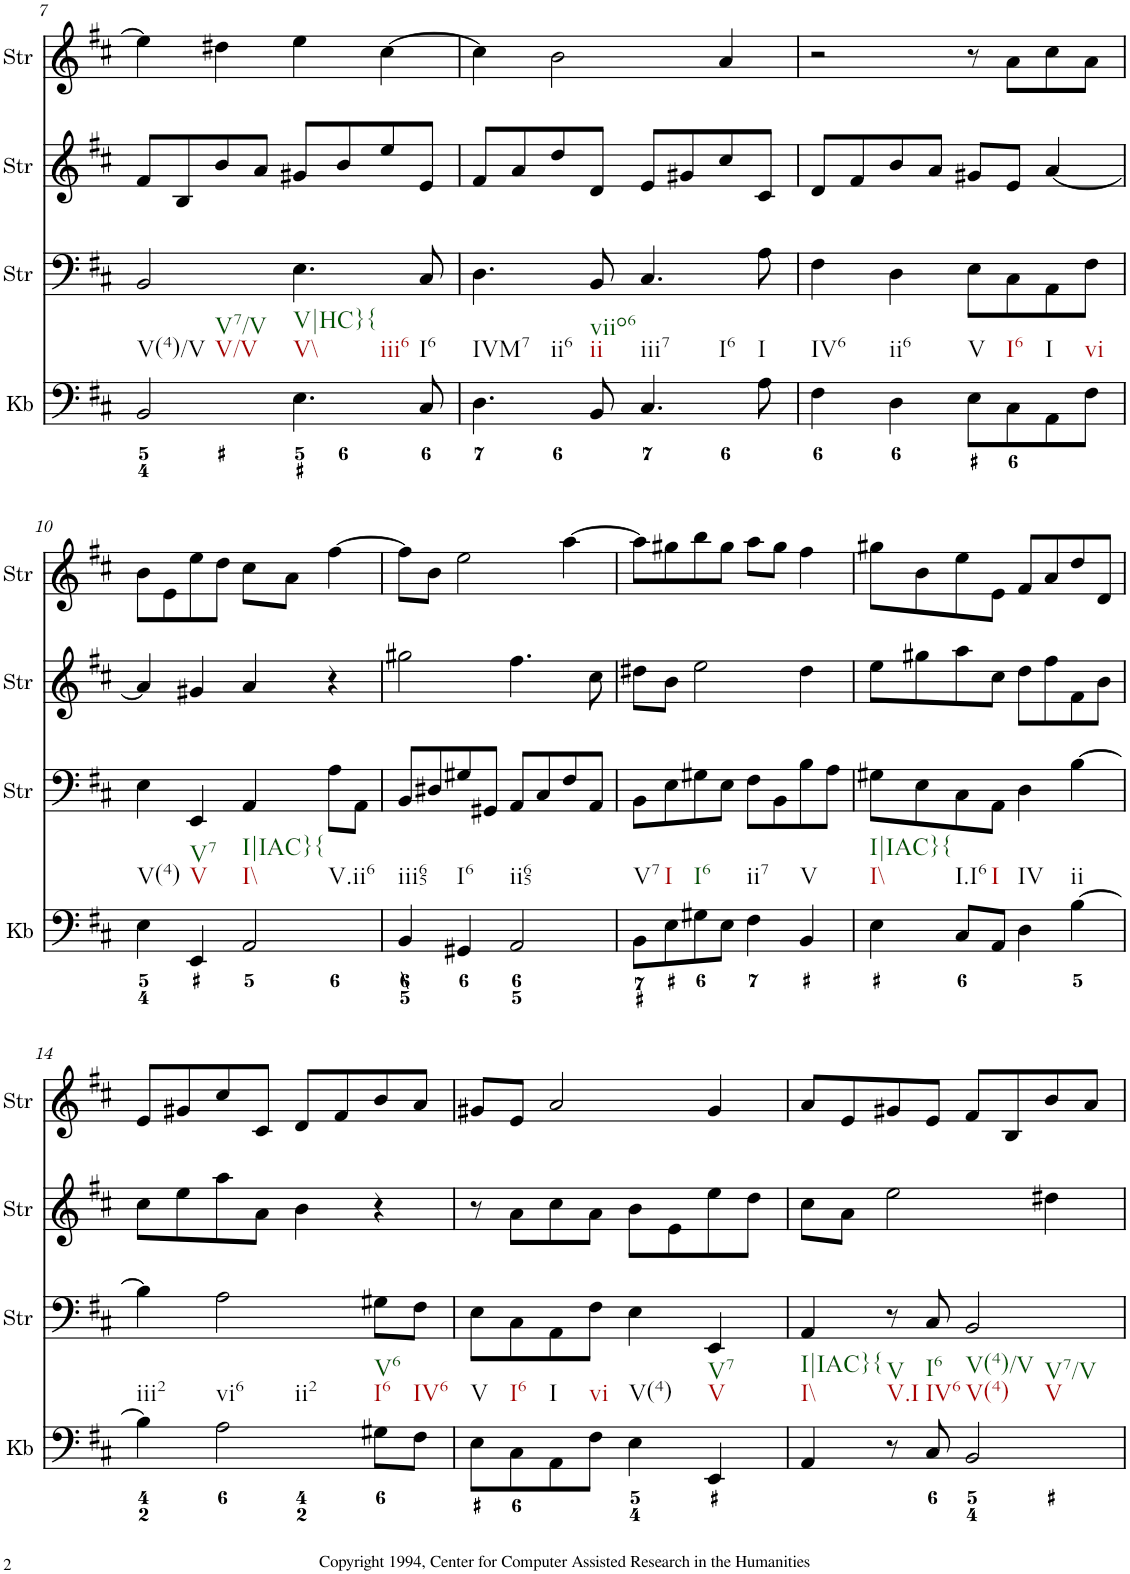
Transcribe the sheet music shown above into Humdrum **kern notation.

**kern	**kern	**kern	**kern
*part4	*part3	*part2	*part1
*staff4	*staff3	*staff2	*staff1
*I"Keyboard	*I"StringInstrument	*I"StringInstrument	*I"StringInstrument
*I'Kb	*I'Str	*I'Str	*I'Str
!!LO:PB:g=z
*clefF4	*clefF4	*clefG2	*clefG2
*k[f#c#]	*k[f#c#]	*k[f#c#]	*k[f#c#]
*M4/4	*M4/4	*M4/4	*M4/4
=7	=7	=7	=7
!LO:TX:b:t=V(4)/V	!	!	!
!LO:TX:b:t=V/V	!	!	!
!LO:TX:b:t=V7/V	!	!	!
2BB/	2BB/	8f#/L	4ee\]
.	.	8B/	.
.	.	8b/	4dd#X\
.	.	8a/J	.
!LO:TX:b:t=V\\	!	!	!
!LO:TX:b:t=V|HC}{	!	!	!
!LO:TX:b:t=iii6	!	!	!
4.E\	4.E\	8g#X/L	4ee\
.	.	8b/	.
.	.	8ee/	[4cc#\
!LO:TX:b:t=I6	!	!	!
8C#/	8C#/	8e/J	.
=8	=8	=8	=8
!LO:TX:b:t=IVM7	!	!	!
!LO:TX:b:t=ii6	!	!	!
4.D\	4.D\	8f#/L	4cc#\]
.	.	8a/	.
.	.	8dd/	2b\
!LO:TX:b:t=ii	!	!	!
!LO:TX:b:t=viio6	!	!	!
8BB/	8BB/	8d/J	.
!LO:TX:b:t=iii7	!	!	!
!LO:TX:b:t=I6	!	!	!
4.C#/	4.C#/	8e/L	.
.	.	8g#X/	.
.	.	8cc#/	4a/
!LO:TX:b:t=I	!	!	!
8A\	8A\	8c#/J	.
=9	=9	=9	=9
!LO:TX:b:t=IV6	!	!	!
4F#\	4F#\	8d/L	2r
.	.	8f#/	.
!LO:TX:b:t=ii6	!	!	!
4D\	4D\	8b/	.
.	.	8a/J	.
!LO:TX:b:t=V	!	!	!
8E\L	8E\L	8g#X/L	8r
!LO:TX:b:t=I6	!	!	!
8C#\	8C#\	8e/J	8a\L
!LO:TX:b:t=I	!	!	!
8AA\	8AA\	[4a/	8cc#\
!LO:TX:b:t=vi	!	!	!
8F#\J	8F#\J	.	8a\J
!!LO:LB:g=z
=10	=10	=10	=10
!LO:TX:b:t=V(4)	!	!	!
4E\	4E\	4a/]	8b\L
.	.	.	8e\
!LO:TX:b:t=V	!	!	!
!LO:TX:b:t=V7	!	!	!
4EE/	4EE/	4g#X/	8ee\
.	.	.	8dd\J
!LO:TX:b:t=I\\	!	!	!
!LO:TX:b:t=I|IAC}{	!	!	!
!LO:TX:b:t=V.ii6	!	!	!
2AA/	4AA/	4a/	8cc#\L
.	.	.	8a\J
.	8A\L	4r	[4ff#\
.	8AA\J	.	.
=11	=11	=11	=11
!LO:TX:b:t=iii65	!	!	!
4BB/	8BB/L	2gg#X\	8ff#\L]
.	8D#X/	.	8b\J
!LO:TX:b:t=I6	!	!	!
4GG#X/	8G#X/	.	2ee\
.	8GG#X/J	.	.
!LO:TX:b:t=ii65	!	!	!
2AA/	8AA/L	4.ff#\	.
.	8C#/	.	.
.	8F#/	.	[4aa\
.	8AA/J	8cc#\	.
=12	=12	=12	=12
!LO:TX:b:t=V7	!	!	!
8BB\L	8BB\L	8dd#X\L	8aa\L]
!LO:TX:b:t=I	!	!	!
8E\	8E\	8b\J	8gg#X\
!LO:TX:b:t=I6	!	!	!
8G#X\	8G#X\	2ee\	8bb\
8E\J	8E\J	.	8gg#\J
!LO:TX:b:t=ii7	!	!	!
4F#\	8F#\L	.	8aa\L
.	8BB\	.	8gg#\J
!LO:TX:b:t=V	!	!	!
4BB/	8B\	4dd#\	4ff#\
.	8A\J	.	.
=13	=13	=13	=13
!LO:TX:b:t=I\\	!	!	!
!LO:TX:b:t=I|IAC}{	!	!	!
4E\	8G#X\L	8ee\L	8gg#X\L
.	8E\	8gg#X\	8b\
!LO:TX:b:t=I.I6	!	!	!
8C#/L	8C#\	8aa\	8ee\
!LO:TX:b:t=I	!	!	!
8AA/J	8AA\J	8cc#\J	8e\J
!LO:TX:b:t=IV	!	!	!
4D\	4D\	8dd\L	8f#/L
.	.	8ff#\	8a/
!LO:TX:b:t=ii	!	!	!
[4B\	[4B\	8f#\	8dd/
.	.	8b\J	8d/J
!!LO:LB:g=z
=14	=14	=14	=14
!LO:TX:b:t=iii2	!	!	!
4B\]	4B\]	8cc#\L	8e/L
.	.	8ee\	8g#X/
!LO:TX:b:t=vi6	!	!	!
!LO:TX:b:t=ii2	!	!	!
2A\	2A\	8aa\	8cc#/
.	.	8a\J	8c#/J
.	.	4b\	8d/L
.	.	.	8f#/
!LO:TX:b:t=I6	!	!	!
!LO:TX:b:t=V6	!	!	!
8G#X\L	8G#X\L	4r	8b/
!LO:TX:b:t=IV6	!	!	!
8F#\J	8F#\J	.	8a/J
=15	=15	=15	=15
!LO:TX:b:t=V	!	!	!
8E\L	8E\L	8r	8g#X/L
!LO:TX:b:t=I6	!	!	!
8C#\	8C#\	8a\L	8e/J
!LO:TX:b:t=I	!	!	!
8AA\	8AA\	8cc#\	2a/
!LO:TX:b:t=vi	!	!	!
8F#\J	8F#\J	8a\J	.
!LO:TX:b:t=V(4)	!	!	!
4E\	4E\	8b\L	.
.	.	8e\	.
!LO:TX:b:t=V	!	!	!
!LO:TX:b:t=V7	!	!	!
4EE/	4EE/	8ee\	4g#/
.	.	8dd\J	.
=16	=16	=16	=16
!LO:TX:b:t=I\\	!	!	!
!LO:TX:b:t=I|IAC}{	!	!	!
4AA/	4AA/	8cc#\L	8a/L
.	.	8a\J	8e/
!LO:TX:b:t=V.I	!	!	!
!LO:TX:b:t=V	!	!	!
8r	8r	2ee\	8g#X/
!LO:TX:b:t=IV6	!	!	!
!LO:TX:b:t=I6	!	!	!
8C#/	8C#/	.	8e/J
!LO:TX:b:t=V(4)	!	!	!
!LO:TX:b:t=V(4)/V	!	!	!
!LO:TX:b:t=V	!	!	!
!LO:TX:b:t=V7/V	!	!	!
2BB/	2BB/	.	8f#/L
.	.	.	8B/
.	.	4dd#X\	8b/
.	.	.	8a/J
=	=	=	=
*-	*-	*-	*-
